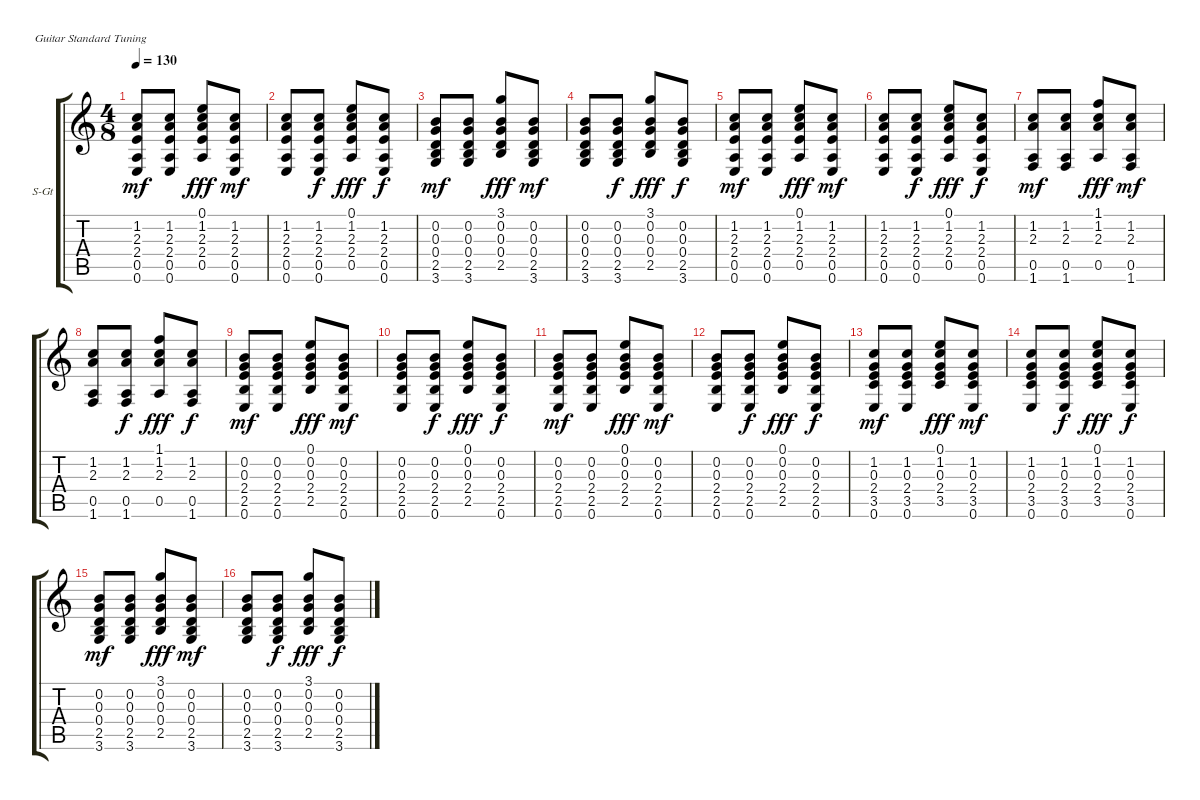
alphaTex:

\bracketExtendMode groupsimilarinstruments
\firstSystemTrackNameOrientation horizontal
\otherSystemsTrackNameOrientation horizontal
\track ("Гитара 3" "S-Gt") {instrument acousticguitarsteel}
\staff {score tabs}
\tuning (E4 B3 G3 D3 A2 E2)
\ts (4 8)
\tempo 130
\clef g2
\ks c
(1.2 2.3 2.4 0.5 0.6).8{dy mf} (1.2 2.3 2.4 0.5 0.6).8 (0.1 1.2 2.3 2.4 0.5).8{dy fff} (1.2 2.3 2.4 0.5 0.6).8{dy mf} |
(1.2 2.3 2.4 0.5 0.6).8 (1.2 2.3 2.4 0.5 0.6).8{dy f} (0.1 1.2 2.3 2.4 0.5).8{dy fff} (1.2 2.3 2.4 0.5 0.6).8{dy f} |
(0.2 0.3 0.4 2.5 3.6).8{dy mf} (0.2 0.3 0.4 2.5 3.6).8 (3.1 0.2 0.3 0.4 2.5).8{dy fff} (0.2 0.3 0.4 2.5 3.6).8{dy mf} |
(0.2 0.3 0.4 2.5 3.6).8 (0.2 0.3 0.4 2.5 3.6).8{dy f} (3.1 0.2 0.3 0.4 2.5).8{dy fff} (0.2 0.3 0.4 2.5 3.6).8{dy f} |
(1.2 2.3 2.4 0.5 0.6).8{dy mf} (1.2 2.3 2.4 0.5 0.6).8 (0.1 1.2 2.3 2.4 0.5).8{dy fff} (1.2 2.3 2.4 0.5 0.6).8{dy mf} |
(1.2 2.3 2.4 0.5 0.6).8 (1.2 2.3 2.4 0.5 0.6).8{dy f} (0.1 1.2 2.3 2.4 0.5).8{dy fff} (1.2 2.3 2.4 0.5 0.6).8{dy f} |
(1.2 2.3 0.5 1.6).8{dy mf} (1.2 2.3 0.5 1.6).8 (1.1 1.2 2.3 0.5).8{dy fff} (1.2 2.3 0.5 1.6).8{dy mf} |
(1.2 2.3 0.5 1.6).8 (1.2 2.3 0.5 1.6).8{dy f} (1.1 1.2 2.3 0.5).8{dy fff} (1.2 2.3 0.5 1.6).8{dy f} |
(0.2 0.3 2.4 2.5 0.6).8{dy mf} (0.2 0.3 2.4 2.5 0.6).8 (0.1 0.2 0.3 2.4 2.5).8{dy fff} (0.2 0.3 2.4 2.5 0.6).8{dy mf} |
(0.2 0.3 2.4 2.5 0.6).8 (0.2 0.3 2.4 2.5 0.6).8{dy f} (0.1 0.2 0.3 2.4 2.5).8{dy fff} (0.2 0.3 2.4 2.5 0.6).8{dy f} |
(0.2 0.3 2.4 2.5 0.6).8{dy mf} (0.2 0.3 2.4 2.5 0.6).8 (0.1 0.2 0.3 2.4 2.5).8{dy fff} (0.2 0.3 2.4 2.5 0.6).8{dy mf} |
(0.2 0.3 2.4 2.5 0.6).8 (0.2 0.3 2.4 2.5 0.6).8{dy f} (0.1 0.2 0.3 2.4 2.5).8{dy fff} (0.2 0.3 2.4 2.5 0.6).8{dy f} |
(1.2 0.3 2.4 3.5 0.6).8{dy mf} (1.2 0.3 2.4 3.5 0.6).8 (0.1 1.2 0.3 2.4 3.5).8{dy fff} (1.2 0.3 2.4 3.5 0.6).8{dy mf} |
(1.2 0.3 2.4 3.5 0.6).8 (1.2 0.3 2.4 3.5 0.6).8{dy f} (0.1 1.2 0.3 2.4 3.5).8{dy fff} (1.2 0.3 2.4 3.5 0.6).8{dy f} |
(0.2 0.3 0.4 2.5 3.6).8{dy mf} (0.2 0.3 0.4 2.5 3.6).8 (3.1 0.2 0.3 0.4 2.5).8{dy fff} (0.2 0.3 0.4 2.5 3.6).8{dy mf} |
(0.2 0.3 0.4 2.5 3.6).8 (0.2 0.3 0.4 2.5 3.6).8{dy f} (3.1 0.2 0.3 0.4 2.5).8{dy fff} (0.2 0.3 0.4 2.5 3.6).8{dy f}
